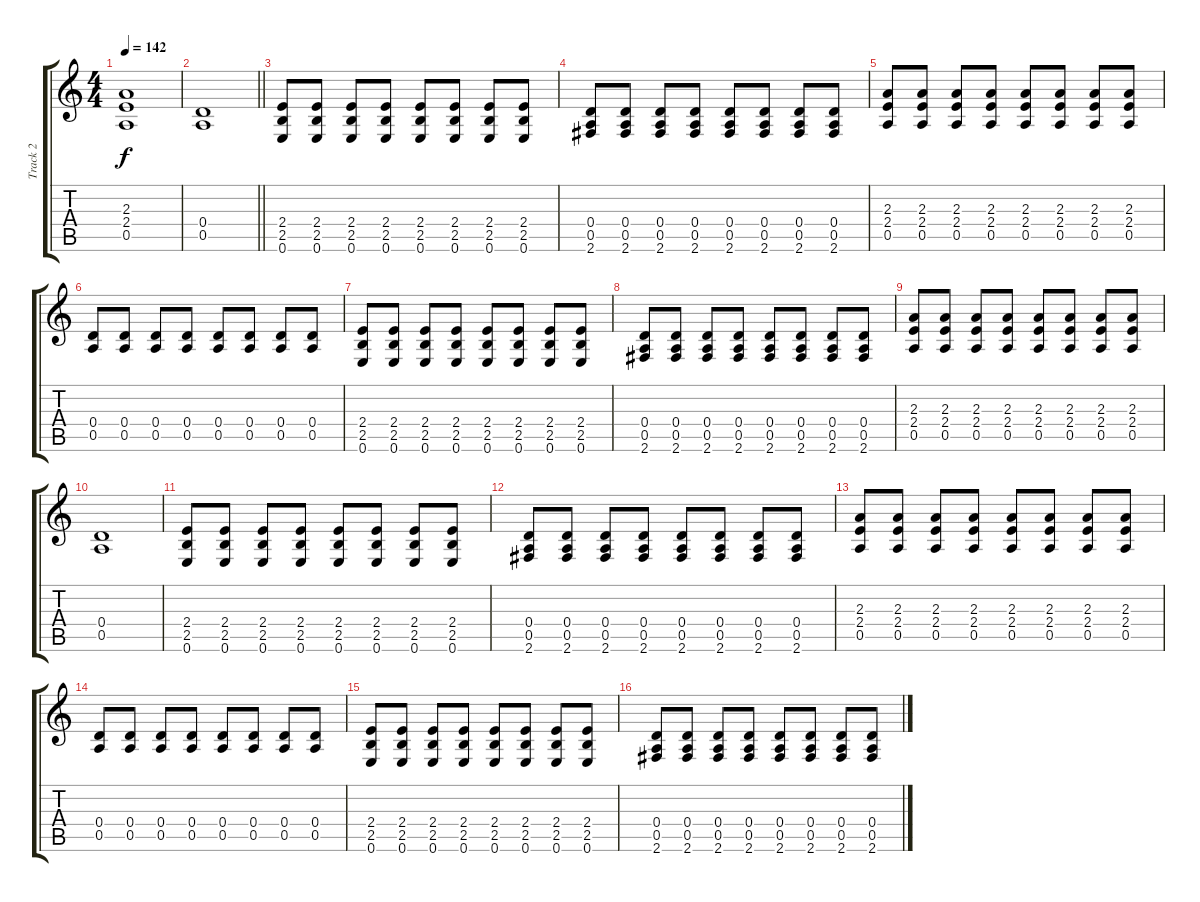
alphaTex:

\track ("Track 2" "Track 2") {instrument overdrivenguitar}
\staff {score tabs}
\tuning (E4 B3 G3 D3 A2 E2) {hide}
\ts (4 4)
\tempo 142
\clef g2
\ks c
(2.3 2.4 0.5).1{dy f} |
\barLineRight lightlight
(0.4 0.5).1 |
(2.4 2.5 0.6).8 (2.4 2.5 0.6).8 (2.4 2.5 0.6).8 (2.4 2.5 0.6).8 (2.4 2.5 0.6).8 (2.4 2.5 0.6).8 (2.4 2.5 0.6).8 (2.4 2.5 0.6).8 |
(0.4 0.5 2.6).8 (0.4 0.5 2.6).8 (0.4 0.5 2.6).8 (0.4 0.5 2.6).8 (0.4 0.5 2.6).8 (0.4 0.5 2.6).8 (0.4 0.5 2.6).8 (0.4 0.5 2.6).8 |
(2.3 2.4 0.5).8 (2.3 2.4 0.5).8 (2.3 2.4 0.5).8 (2.3 2.4 0.5).8 (2.3 2.4 0.5).8 (2.3 2.4 0.5).8 (2.3 2.4 0.5).8 (2.3 2.4 0.5).8 |
(0.4 0.5).8 (0.4 0.5).8 (0.4 0.5).8 (0.4 0.5).8 (0.4 0.5).8 (0.4 0.5).8 (0.4 0.5).8 (0.4 0.5).8 |
(2.4 2.5 0.6).8 (2.4 2.5 0.6).8 (2.4 2.5 0.6).8 (2.4 2.5 0.6).8 (2.4 2.5 0.6).8 (2.4 2.5 0.6).8 (2.4 2.5 0.6).8 (2.4 2.5 0.6).8 |
(0.4 0.5 2.6).8 (0.4 0.5 2.6).8 (0.4 0.5 2.6).8 (0.4 0.5 2.6).8 (0.4 0.5 2.6).8 (0.4 0.5 2.6).8 (0.4 0.5 2.6).8 (0.4 0.5 2.6).8 |
(2.3 2.4 0.5).8 (2.3 2.4 0.5).8 (2.3 2.4 0.5).8 (2.3 2.4 0.5).8 (2.3 2.4 0.5).8 (2.3 2.4 0.5).8 (2.3 2.4 0.5).8 (2.3 2.4 0.5).8 |
(0.4 0.5).1 |
(2.4 2.5 0.6).8 (2.4 2.5 0.6).8 (2.4 2.5 0.6).8 (2.4 2.5 0.6).8 (2.4 2.5 0.6).8 (2.4 2.5 0.6).8 (2.4 2.5 0.6).8 (2.4 2.5 0.6).8 |
(0.4 0.5 2.6).8 (0.4 0.5 2.6).8 (0.4 0.5 2.6).8 (0.4 0.5 2.6).8 (0.4 0.5 2.6).8 (0.4 0.5 2.6).8 (0.4 0.5 2.6).8 (0.4 0.5 2.6).8 |
(2.3 2.4 0.5).8 (2.3 2.4 0.5).8 (2.3 2.4 0.5).8 (2.3 2.4 0.5).8 (2.3 2.4 0.5).8 (2.3 2.4 0.5).8 (2.3 2.4 0.5).8 (2.3 2.4 0.5).8 |
(0.4 0.5).8 (0.4 0.5).8 (0.4 0.5).8 (0.4 0.5).8 (0.4 0.5).8 (0.4 0.5).8 (0.4 0.5).8 (0.4 0.5).8 |
(2.4 2.5 0.6).8 (2.4 2.5 0.6).8 (2.4 2.5 0.6).8 (2.4 2.5 0.6).8 (2.4 2.5 0.6).8 (2.4 2.5 0.6).8 (2.4 2.5 0.6).8 (2.4 2.5 0.6).8 |
(0.4 0.5 2.6).8 (0.4 0.5 2.6).8 (0.4 0.5 2.6).8 (0.4 0.5 2.6).8 (0.4 0.5 2.6).8 (0.4 0.5 2.6).8 (0.4 0.5 2.6).8 (0.4 0.5 2.6).8
